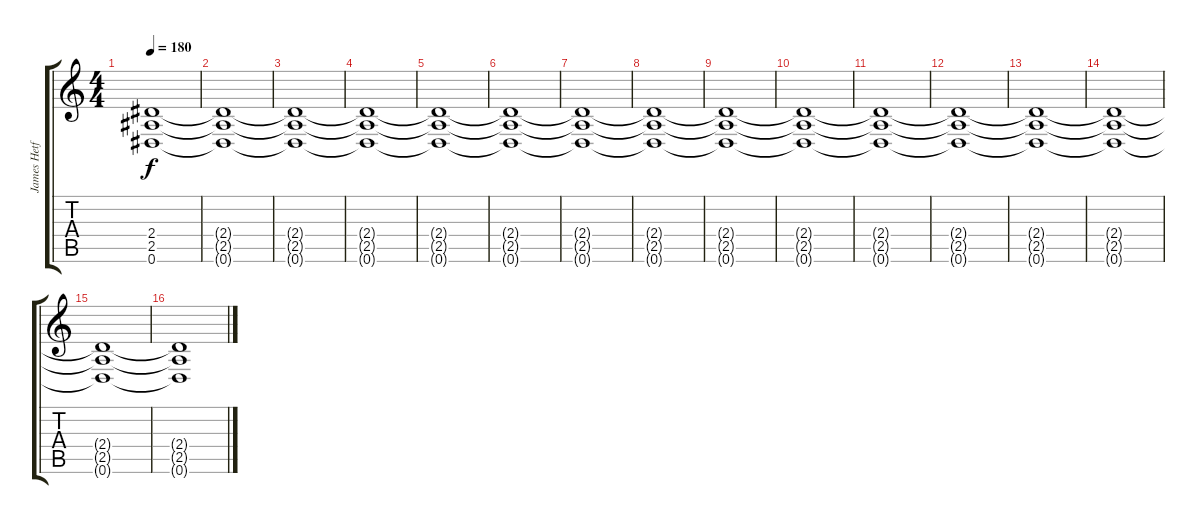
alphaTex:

\track ("James Hetfield" "James Hetf") {instrument distortionguitar}
\staff {score tabs}
\tuning (Eb4 Bb3 Gb3 Db3 Ab2 Eb2) {hide}
\ts (4 4)
\tempo 180
\clef g2
\ks c
(2.4 2.5 0.6).1{dy f} |
(2.4{t} 2.5{t} 0.6{t}).1 |
(2.4{t} 2.5{t} 0.6{t}).1 |
(2.4{t} 2.5{t} 0.6{t}).1 |
(2.4{t} 2.5{t} 0.6{t}).1 |
(2.4{t} 2.5{t} 0.6{t}).1 |
(2.4{t} 2.5{t} 0.6{t}).1 |
(2.4{t} 2.5{t} 0.6{t}).1 |
(2.4{t} 2.5{t} 0.6{t}).1 |
(2.4{t} 2.5{t} 0.6{t}).1 |
(2.4{t} 2.5{t} 0.6{t}).1 |
(2.4{t} 2.5{t} 0.6{t}).1 |
(2.4{t} 2.5{t} 0.6{t}).1 |
(2.4{t} 2.5{t} 0.6{t}).1 |
(2.4{t} 2.5{t} 0.6{t}).1 |
(2.4{t} 2.5{t} 0.6{t}).1
